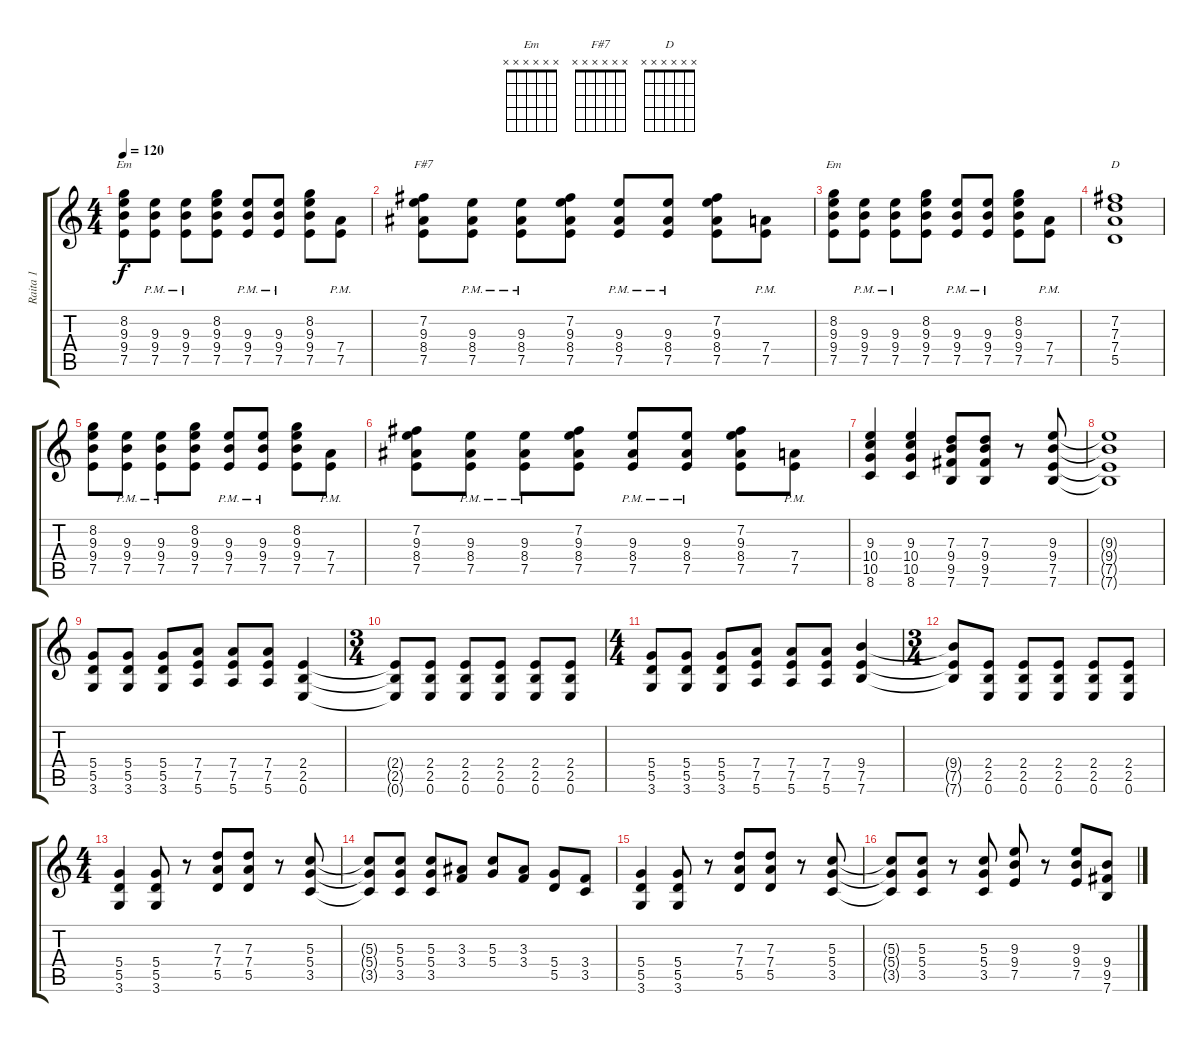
\track ("Raita 1" "Raita 1") {instrument acousticguitarnylon}
\staff {score tabs}
\tuning (E4 B3 G3 D3 A2 E2) {hide}
\chord ("Em" x 8 9 9 7 x) {firstfret 7}
\chord ("F#7" x x x x x x)
\chord ("Em" x x x x x x)
\chord ("D" x x x x x x)
\ts (4 4)
\tempo 120
\clef g2
\ks c
(8.2 9.3 9.4 7.5).8{ch "Em" dy f instrument acousticguitarnylon} (9.3{pm} 9.4{pm} 7.5{pm}).8 (9.3{pm} 9.4{pm} 7.5{pm}).8 (8.2 9.3 9.4 7.5).8 (9.3{pm} 9.4{pm} 7.5{pm}).8 (9.3{pm} 9.4{pm} 7.5{pm}).8 (8.2 9.3 9.4 7.5).8 (7.4{pm} 7.5{pm}).8 |
(7.2 9.3 8.4 7.5).8{ch "F#7"} (9.3{pm} 8.4{pm} 7.5{pm}).8 (9.3{pm} 8.4{pm} 7.5{pm}).8 (7.2 9.3 8.4 7.5).8 (9.3{pm} 8.4{pm} 7.5{pm}).8 (9.3{pm} 8.4{pm} 7.5{pm}).8 (7.2 9.3 8.4 7.5).8 (7.4{pm} 7.5{pm}).8 |
(8.2 9.3 9.4 7.5).8{ch "Em"} (9.3{pm} 9.4{pm} 7.5{pm}).8 (9.3{pm} 9.4{pm} 7.5{pm}).8 (8.2 9.3 9.4 7.5).8 (9.3{pm} 9.4{pm} 7.5{pm}).8 (9.3{pm} 9.4{pm} 7.5{pm}).8 (8.2 9.3 9.4 7.5).8 (7.4{pm} 7.5{pm}).8 |
(7.2 7.3 7.4 5.5).1{ch "D"} |
(8.2 9.3 9.4 7.5).8 (9.3{pm} 9.4{pm} 7.5{pm}).8 (9.3{pm} 9.4{pm} 7.5{pm}).8 (8.2 9.3 9.4 7.5).8 (9.3{pm} 9.4{pm} 7.5{pm}).8 (9.3{pm} 9.4{pm} 7.5{pm}).8 (8.2 9.3 9.4 7.5).8 (7.4{pm} 7.5{pm}).8 |
(7.2 9.3 8.4 7.5).8 (9.3{pm} 8.4{pm} 7.5{pm}).8 (9.3{pm} 8.4{pm} 7.5{pm}).8 (7.2 9.3 8.4 7.5).8 (9.3{pm} 8.4{pm} 7.5{pm}).8 (9.3{pm} 8.4{pm} 7.5{pm}).8 (7.2 9.3 8.4 7.5).8 (7.4{pm} 7.5{pm}).8 |
(9.3 10.4 10.5 8.6).4 (9.3 10.4 10.5 8.6).4 (7.3 9.4 9.5 7.6).8 (7.3 9.4 9.5 7.6).8 r.8 (9.3 9.4 7.5 7.6).8 |
(9.3{t} 9.4{t} 7.5{t} 7.6{t}).1 |
(5.4 5.5 3.6).8 (5.4 5.5 3.6).8 (5.4 5.5 3.6).8 (7.4 7.5 5.6).8 (7.4 7.5 5.6).8 (7.4 7.5 5.6).8 (2.4 2.5 0.6).4 |
\ts (3 4)
(2.4{t} 2.5{t} 0.6{t}).8 (2.4 2.5 0.6).8 (2.4 2.5 0.6).8 (2.4 2.5 0.6).8 (2.4 2.5 0.6).8 (2.4 2.5 0.6).8 |
\ts (4 4)
(5.4 5.5 3.6).8 (5.4 5.5 3.6).8 (5.4 5.5 3.6).8 (7.4 7.5 5.6).8 (7.4 7.5 5.6).8 (7.4 7.5 5.6).8 (9.4 7.5 7.6).4 |
\ts (3 4)
(9.4{t} 7.5{t} 7.6{t}).8 (2.4 2.5 0.6).8 (2.4 2.5 0.6).8 (2.4 2.5 0.6).8 (2.4 2.5 0.6).8 (2.4 2.5 0.6).8 |
\ts (4 4)
(5.4 5.5 3.6).4 (5.4 5.5 3.6).8 r.8 (7.3 7.4 5.5).8 (7.3 7.4 5.5).8 r.8 (5.3 5.4 3.5).8 |
(5.3{t} 5.4{t} 3.5{t}).8 (5.3 5.4 3.5).8 (5.3 5.4 3.5).8 (3.3 3.4).8 (5.3 5.4).8 (3.3 3.4).8 (5.4 5.5).8 (3.4 3.5).8 |
(5.4 5.5 3.6).4 (5.4 5.5 3.6).8 r.8 (7.3 7.4 5.5).8 (7.3 7.4 5.5).8 r.8 (5.3 5.4 3.5).8 |
(5.3{t} 5.4{t} 3.5{t}).8 (5.3 5.4 3.5).8 r.8 (5.3 5.4 3.5).8 (9.3 9.4 7.5).8 r.8 (9.3 9.4 7.5).8 (9.4 9.5 7.6).8
